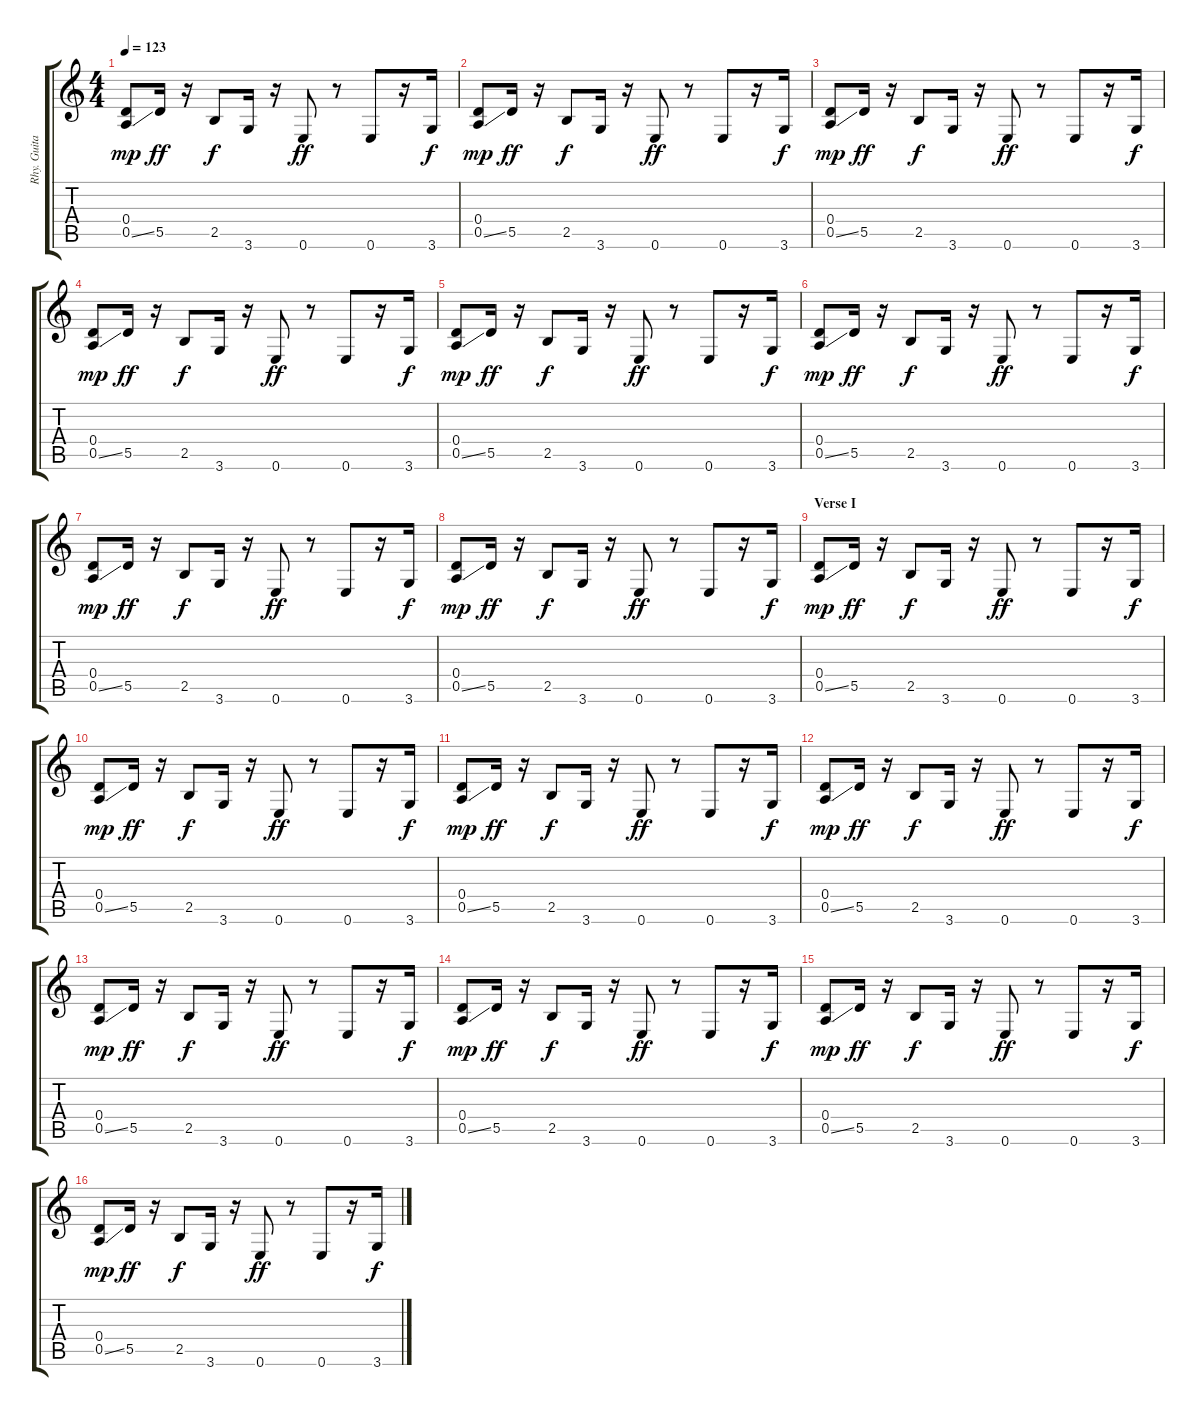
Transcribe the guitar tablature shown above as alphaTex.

\track ("Rhy. Guitar" "Rhy. Guita") {instrument electricguitarmuted}
\staff {score tabs}
\tuning (E4 B3 G3 D3 A2 E2) {hide}
\ts (4 4)
\tempo 123
\clef g2
\ks c
(0.4 0.5{ss}).8{dy mp} 5.5.16{dy ff} r.16 2.5.8{dy f} 3.6.16 r.16 0.6.8{dy ff} r.8 0.6.8 r.16 3.6.16{dy f} |
(0.4 0.5{ss}).8{dy mp} 5.5.16{dy ff} r.16 2.5.8{dy f} 3.6.16 r.16 0.6.8{dy ff} r.8 0.6.8 r.16 3.6.16{dy f} |
(0.4 0.5{ss}).8{dy mp} 5.5.16{dy ff} r.16 2.5.8{dy f} 3.6.16 r.16 0.6.8{dy ff} r.8 0.6.8 r.16 3.6.16{dy f} |
(0.4 0.5{ss}).8{dy mp} 5.5.16{dy ff} r.16 2.5.8{dy f} 3.6.16 r.16 0.6.8{dy ff} r.8 0.6.8 r.16 3.6.16{dy f} |
(0.4 0.5{ss}).8{dy mp} 5.5.16{dy ff} r.16 2.5.8{dy f} 3.6.16 r.16 0.6.8{dy ff} r.8 0.6.8 r.16 3.6.16{dy f} |
(0.4 0.5{ss}).8{dy mp} 5.5.16{dy ff} r.16 2.5.8{dy f} 3.6.16 r.16 0.6.8{dy ff} r.8 0.6.8 r.16 3.6.16{dy f} |
(0.4 0.5{ss}).8{dy mp} 5.5.16{dy ff} r.16 2.5.8{dy f} 3.6.16 r.16 0.6.8{dy ff} r.8 0.6.8 r.16 3.6.16{dy f} |
(0.4 0.5{ss}).8{dy mp} 5.5.16{dy ff} r.16 2.5.8{dy f} 3.6.16 r.16 0.6.8{dy ff} r.8 0.6.8 r.16 3.6.16{dy f} |
\section ("" "Verse I")
(0.4 0.5{ss}).8{dy mp} 5.5.16{dy ff} r.16 2.5.8{dy f} 3.6.16 r.16 0.6.8{dy ff} r.8 0.6.8 r.16 3.6.16{dy f} |
(0.4 0.5{ss}).8{dy mp} 5.5.16{dy ff} r.16 2.5.8{dy f} 3.6.16 r.16 0.6.8{dy ff} r.8 0.6.8 r.16 3.6.16{dy f} |
(0.4 0.5{ss}).8{dy mp} 5.5.16{dy ff} r.16 2.5.8{dy f} 3.6.16 r.16 0.6.8{dy ff} r.8 0.6.8 r.16 3.6.16{dy f} |
(0.4 0.5{ss}).8{dy mp} 5.5.16{dy ff} r.16 2.5.8{dy f} 3.6.16 r.16 0.6.8{dy ff} r.8 0.6.8 r.16 3.6.16{dy f} |
(0.4 0.5{ss}).8{dy mp} 5.5.16{dy ff} r.16 2.5.8{dy f} 3.6.16 r.16 0.6.8{dy ff} r.8 0.6.8 r.16 3.6.16{dy f} |
(0.4 0.5{ss}).8{dy mp} 5.5.16{dy ff} r.16 2.5.8{dy f} 3.6.16 r.16 0.6.8{dy ff} r.8 0.6.8 r.16 3.6.16{dy f} |
(0.4 0.5{ss}).8{dy mp} 5.5.16{dy ff} r.16 2.5.8{dy f} 3.6.16 r.16 0.6.8{dy ff} r.8 0.6.8 r.16 3.6.16{dy f} |
(0.4 0.5{ss}).8{dy mp} 5.5.16{dy ff} r.16 2.5.8{dy f} 3.6.16 r.16 0.6.8{dy ff} r.8 0.6.8 r.16 3.6.16{dy f}
